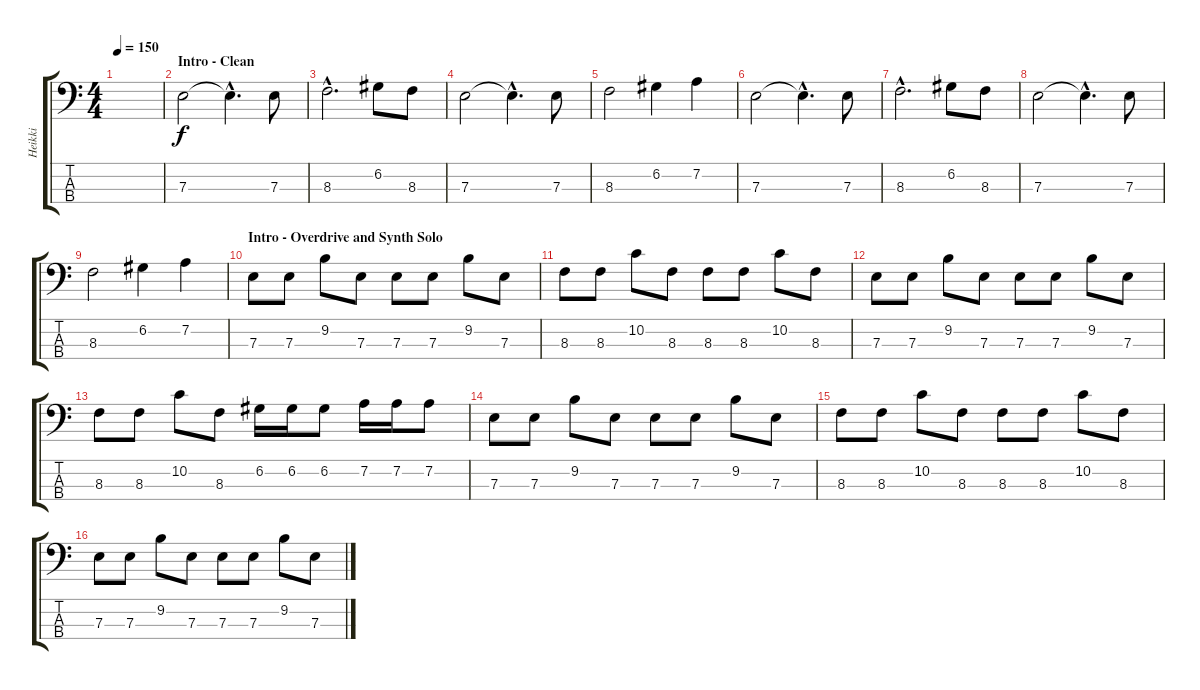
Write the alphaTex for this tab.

\track ("Heikki" "Heikki") {instrument electricbassfinger}
\staff {score tabs}
\tuning (G2 D2 A1 E1) {hide}
\ts (4 4)
\tempo 150
\clef f4
\ks c
|
\section ("" "Intro - Clean")
7.3.2 7.3{hac t}.4{d} 7.3.8 |
8.3{hac}.2{d} 6.2.8 8.3.8 |
7.3.2 7.3{hac t}.4{d} 7.3.8 |
8.3.2 6.2.4 7.2.4 |
7.3.2 7.3{hac t}.4{d} 7.3.8 |
8.3{hac}.2{d} 6.2.8 8.3.8 |
7.3.2 7.3{hac t}.4{d} 7.3.8 |
8.3.2 6.2.4 7.2.4 |
\section ("" "Intro - Overdrive and Synth Solo")
7.3.8 7.3.8 9.2.8 7.3.8 7.3.8 7.3.8 9.2.8 7.3.8 |
8.3.8 8.3.8 10.2.8 8.3.8 8.3.8 8.3.8 10.2.8 8.3.8 |
7.3.8 7.3.8 9.2.8 7.3.8 7.3.8 7.3.8 9.2.8 7.3.8 |
8.3.8 8.3.8 10.2.8 8.3.8 6.2.16 6.2.16 6.2.8 7.2.16 7.2.16 7.2.8 |
7.3.8 7.3.8 9.2.8 7.3.8 7.3.8 7.3.8 9.2.8 7.3.8 |
8.3.8 8.3.8 10.2.8 8.3.8 8.3.8 8.3.8 10.2.8 8.3.8 |
7.3.8 7.3.8 9.2.8 7.3.8 7.3.8 7.3.8 9.2.8 7.3.8
